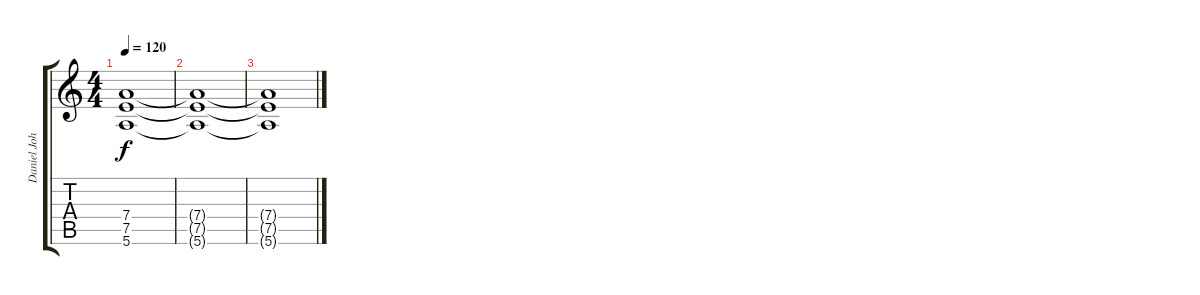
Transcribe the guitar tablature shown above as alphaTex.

\track ("Daniel Johns (gtr2)" "Daniel Joh") {instrument distortionguitar}
\staff {score tabs}
\tuning (E4 B3 G3 D3 A2 E2) {hide}
\ts (4 4)
\tempo 120
\clef g2
\ks c
(7.4{t} 7.5{t} 5.6{t}).1{dy f} |
(7.4{t} 7.5{t} 5.6{t}).1 |
(7.4{t} 7.5{t} 5.6{t}).1
